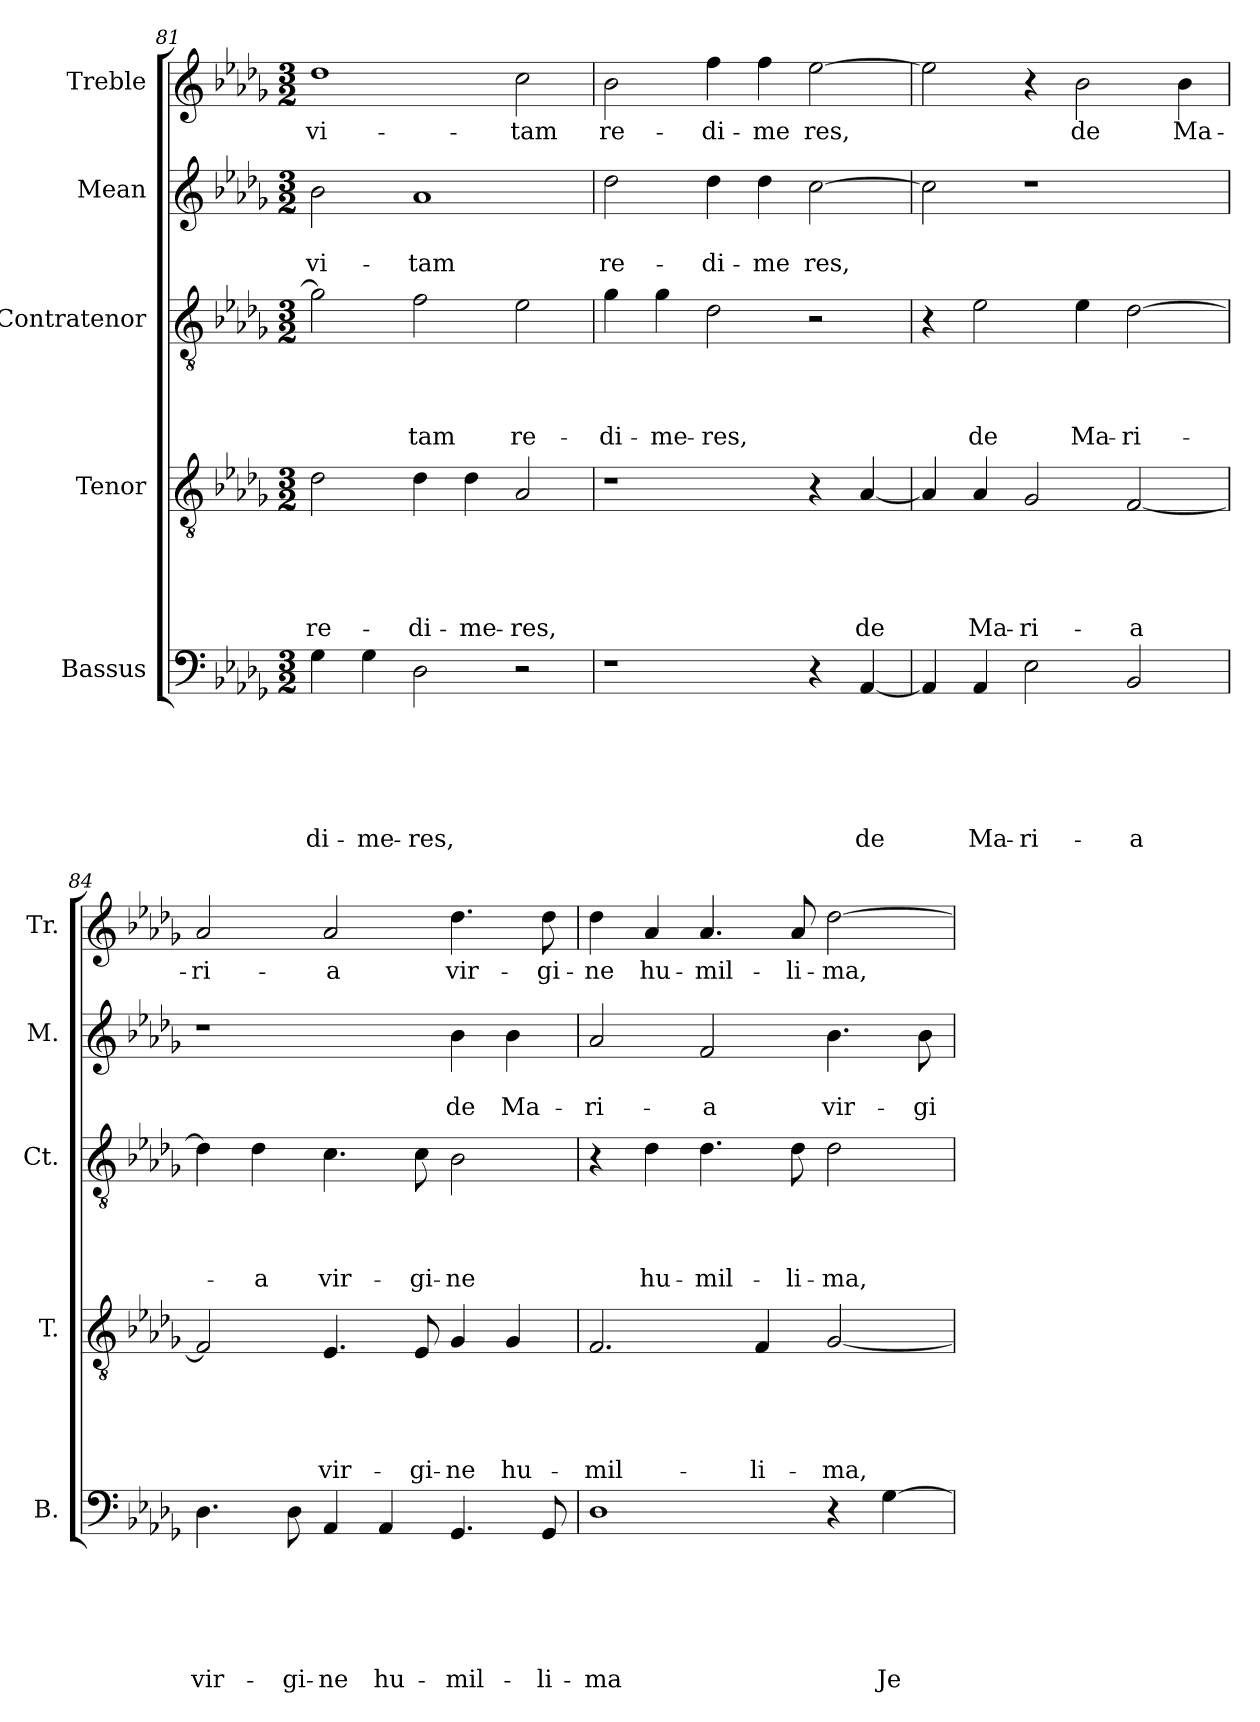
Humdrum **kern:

**kern	**text	**text	**text	**text	**text	**text	**kern	**text	**text	**text	**text	**text	**kern	**text	**text	**text	**text	**kern	**text	**text	**kern	**text
*part5	*part5	*part5	*part5	*part5	*part5	*part5	*part4	*part4	*part4	*part4	*part4	*part4	*part3	*part3	*part3	*part3	*part3	*part2	*part2	*part2	*part1	*part1
*staff5	*staff5	*staff5	*staff5	*staff5	*staff5	*staff5	*staff4	*staff4	*staff4	*staff4	*staff4	*staff4	*staff3	*staff3	*staff3	*staff3	*staff3	*staff2	*staff2	*staff2	*staff1	*staff1
*I"Bassus	*	*	*	*	*	*	*I"Tenor	*	*	*	*	*	*I"Contratenor	*	*	*	*	*I"Mean	*	*	*I"Treble	*
*I'B.	*	*	*	*	*	*	*I'T.	*	*	*	*	*	*I'Ct.	*	*	*	*	*I'M.	*	*	*I'Tr.	*
*clefF4	*	*	*	*	*	*	*clefGv2	*	*	*	*	*	*clefGv2	*	*	*	*	*clefG2	*	*	*clefG2	*
*k[b-e-a-d-g-]	*	*	*	*	*	*	*k[b-e-a-d-g-]	*	*	*	*	*	*k[b-e-a-d-g-]	*	*	*	*	*k[b-e-a-d-g-]	*	*	*k[b-e-a-d-g-]	*
*D-:	*	*	*	*	*	*	*D-:	*	*	*	*	*	*D-:	*	*	*	*	*D-:	*	*	*D-:	*
*M3/2	*	*	*	*	*	*	*M3/2	*	*	*	*	*	*M3/2	*	*	*	*	*M3/2	*	*	*M3/2	*
=81	=81	=81	=81	=81	=81	=81	=81	=81	=81	=81	=81	=81	=81	=81	=81	=81	=81	=81	=81	=81	=81	=81
!	!	!	!	!	!	!LO:LY:b	!	!	!	!	!	!LO:LY:b	!	!	!	!	!	!	!	!LO:LY:b	!	!LO:LY:b
4G-\	.	.	.	.	.	-di-	2d-\	.	.	.	.	re-	2g-\]	.	.	.	.	2b-\	.	vi-	1dd-	vi-
!	!	!	!	!	!	!LO:LY:b	!	!	!	!	!	!	!	!	!	!	!	!	!	!	!	!
4G-\	.	.	.	.	.	-me-	.	.	.	.	.	.	.	.	.	.	.	.	.	.	.	.
!	!	!	!	!	!	!LO:LY:b:rj	!	!	!	!	!	!LO:LY:b	!	!	!	!	!LO:LY:b	!	!	!LO:LY:b	!	!
2D-\	.	.	.	.	.	-res,	4d-\	.	.	.	.	-di-	2f\	.	.	.	-tam	1a-	.	-tam	.	.
!	!	!	!	!	!	!	!	!	!	!	!	!LO:LY:b	!	!	!	!	!	!	!	!	!	!
.	.	.	.	.	.	.	4d-\	.	.	.	.	-me-	.	.	.	.	.	.	.	.	.	.
!	!	!	!	!	!	!	!	!	!	!	!	!LO:LY:b:rj	!	!	!	!	!LO:LY:b	!	!	!	!	!LO:LY:b
2r	.	.	.	.	.	.	2A-/	.	.	.	.	-res,	2e-\	.	.	.	re-	.	.	.	2cc\	-tam
=82	=82	=82	=82	=82	=82	=82	=82	=82	=82	=82	=82	=82	=82	=82	=82	=82	=82	=82	=82	=82	=82	=82
!	!	!	!	!	!	!	!	!	!	!	!	!	!	!	!	!	!LO:LY:b	!	!	!LO:LY:b	!	!LO:LY:b
1r	.	.	.	.	.	.	1r	.	.	.	.	.	4g-\	.	.	.	-di-	2dd-\	.	re-	2b-\	re-
!	!	!	!	!	!	!	!	!	!	!	!	!	!	!	!	!	!LO:LY:b	!	!	!	!	!
.	.	.	.	.	.	.	.	.	.	.	.	.	4g-\	.	.	.	-me-	.	.	.	.	.
!	!	!	!	!	!	!	!	!	!	!	!	!	!	!	!	!	!LO:LY:b:rj	!	!	!LO:LY:b	!	!LO:LY:b
.	.	.	.	.	.	.	.	.	.	.	.	.	2d-\	.	.	.	-res,	4dd-\	.	-di-	4ff\	-di-
!	!	!	!	!	!	!	!	!	!	!	!	!	!	!	!	!	!	!	!	!LO:LY:b	!	!LO:LY:b
.	.	.	.	.	.	.	.	.	.	.	.	.	.	.	.	.	.	4dd-\	.	-me	4ff\	-me
!	!	!	!	!	!	!	!	!	!	!	!	!	!	!	!	!	!	!	!	!LO:LY:b	!	!LO:LY:b
4r	.	.	.	.	.	.	4r	.	.	.	.	.	2r	.	.	.	.	[<2cc\	.	res,	[<2ee-\	res,
!	!	!	!	!	!	!LO:LY:b	!	!	!	!	!	!LO:LY:b	!	!	!	!	!	!	!	!	!	!
[<4AA-/	.	.	.	.	.	de	[<4A-/	.	.	.	.	de	.	.	.	.	.	.	.	.	.	.
!!LO:LB:g=z
=83	=83	=83	=83	=83	=83	=83	=83	=83	=83	=83	=83	=83	=83	=83	=83	=83	=83	=83	=83	=83	=83	=83
4AA-/]	.	.	.	.	.	.	4A-/]	.	.	.	.	.	4r	.	.	.	.	2cc\]	.	.	2ee-\]	.
!	!	!	!	!	!	!LO:LY:b	!	!	!	!	!	!LO:LY:b	!	!	!	!	!LO:LY:b	!	!	!	!	!
4AA-/	.	.	.	.	.	Ma-	4A-/	.	.	.	.	Ma-	2e-\	.	.	.	de	.	.	.	.	.
!	!	!	!	!	!	!LO:LY:b:rj	!	!	!	!	!	!LO:LY:b:rj	!	!	!	!	!	!	!	!	!	!
2E-\	.	.	.	.	.	-ri-	2G-/	.	.	.	.	-ri-	.	.	.	.	.	1r	.	.	4r	.
!	!	!	!	!	!	!	!	!	!	!	!	!	!	!	!	!	!LO:LY:b	!	!	!	!	!LO:LY:b
.	.	.	.	.	.	.	.	.	.	.	.	.	4e-\	.	.	.	Ma-	.	.	.	2b-\	de
!	!	!	!	!	!	!LO:LY:b	!	!	!	!	!	!LO:LY:b	!	!	!	!	!LO:LY:b:rj	!	!	!	!	!
2BB-/	.	.	.	.	.	-a	[<2F/	.	.	.	.	-a	[>2d-\	.	.	.	-ri-	.	.	.	.	.
!	!	!	!	!	!	!	!	!	!	!	!	!	!	!	!	!	!	!	!	!	!	!LO:LY:b
.	.	.	.	.	.	.	.	.	.	.	.	.	.	.	.	.	.	.	.	.	4b-\	Ma-
=84	=84	=84	=84	=84	=84	=84	=84	=84	=84	=84	=84	=84	=84	=84	=84	=84	=84	=84	=84	=84	=84	=84
!	!	!	!	!	!	!LO:LY:b	!	!	!	!	!	!	!	!	!	!	!	!	!	!	!	!LO:LY:b
4.D-\	.	.	.	.	.	vir-	2F/]	.	.	.	.	.	4d-\]	.	.	.	.	1r	.	.	2a-/	-ri-
!	!	!	!	!	!	!	!	!	!	!	!	!	!	!	!	!	!LO:LY:b	!	!	!	!	!
.	.	.	.	.	.	.	.	.	.	.	.	.	4d-\	.	.	.	-a	.	.	.	.	.
!	!	!	!	!	!	!LO:LY:b	!	!	!	!	!	!	!	!	!	!	!	!	!	!	!	!
8D-\	.	.	.	.	.	-gi-	.	.	.	.	.	.	.	.	.	.	.	.	.	.	.	.
!	!	!	!	!	!	!LO:LY:b:rj	!	!	!	!	!	!LO:LY:b	!	!	!	!	!LO:LY:b	!	!	!	!	!LO:LY:b
4AA-/	.	.	.	.	.	-ne	4.E-/	.	.	.	.	vir-	4.c\	.	.	.	vir-	.	.	.	2a-/	-a
!	!	!	!	!	!	!LO:LY:b	!	!	!	!	!	!	!	!	!	!	!	!	!	!	!	!
4AA-/	.	.	.	.	.	hu-	.	.	.	.	.	.	.	.	.	.	.	.	.	.	.	.
!	!	!	!	!	!	!	!	!	!	!	!	!LO:LY:b	!	!	!	!	!LO:LY:b	!	!	!	!	!
.	.	.	.	.	.	.	8E-/	.	.	.	.	-gi-	8c\	.	.	.	-gi-	.	.	.	.	.
!	!	!	!	!	!	!LO:LY:b	!	!	!	!	!	!LO:LY:b:rj	!	!	!	!	!LO:LY:b:rj	!	!	!LO:LY:b	!	!LO:LY:b
4.GG-/	.	.	.	.	.	-mil-	4G-/	.	.	.	.	-ne	2B-\	.	.	.	-ne	4b-\	.	de	4.dd-\	vir-
!	!	!	!	!	!	!	!	!	!	!	!	!LO:LY:b	!	!	!	!	!	!	!	!LO:LY:b	!	!
.	.	.	.	.	.	.	4G-/	.	.	.	.	hu-	.	.	.	.	.	4b-\	.	Ma-	.	.
!	!	!	!	!	!	!LO:LY:b	!	!	!	!	!	!	!	!	!	!	!	!	!	!	!	!LO:LY:b
8GG-/	.	.	.	.	.	-li-	.	.	.	.	.	.	.	.	.	.	.	.	.	.	8dd-\	-gi-
=85	=85	=85	=85	=85	=85	=85	=85	=85	=85	=85	=85	=85	=85	=85	=85	=85	=85	=85	=85	=85	=85	=85
!	!	!	!	!	!	!LO:LY:b	!	!	!	!	!	!LO:LY:b	!	!	!	!	!	!	!	!LO:LY:b	!	!LO:LY:b
1D-	.	.	.	.	.	-ma	2.F/	.	.	.	.	-mil-	4r	.	.	.	.	2a-/	.	-ri-	4dd-\	-ne
!	!	!	!	!	!	!	!	!	!	!	!	!	!	!	!	!	!LO:LY:b	!	!	!	!	!LO:LY:b
.	.	.	.	.	.	.	.	.	.	.	.	.	4d-\	.	.	.	hu-	.	.	.	4a-/	hu-
!	!	!	!	!	!	!	!	!	!	!	!	!	!	!	!	!	!LO:LY:b:rj	!	!	!LO:LY:b	!	!LO:LY:b:rj
.	.	.	.	.	.	.	.	.	.	.	.	.	4.d-\	.	.	.	-mil-	2f/	.	-a	4.a-/	-mil-
!	!	!	!	!	!	!	!	!	!	!	!	!LO:LY:b	!	!	!	!	!	!	!	!	!	!
.	.	.	.	.	.	.	4F/	.	.	.	.	-li-	.	.	.	.	.	.	.	.	.	.
!	!	!	!	!	!	!	!	!	!	!	!	!	!	!	!	!	!LO:LY:b	!	!	!	!	!LO:LY:b
.	.	.	.	.	.	.	.	.	.	.	.	.	8d-\	.	.	.	-li-	.	.	.	8a-/	-li-
!	!	!	!	!	!	!	!	!	!	!	!	!LO:LY:b	!	!	!	!	!LO:LY:b	!	!	!LO:LY:b	!	!LO:LY:b
4r	.	.	.	.	.	.	[<2G-/	.	.	.	.	-ma,	2d-\	.	.	.	-ma,	4.b-\	.	vir-	[>2dd-\	-ma,
!	!	!	!	!	!	!LO:LY:b	!	!	!	!	!	!	!	!	!	!	!	!	!	!	!	!
[>4G-\	.	.	.	.	.	Je-	.	.	.	.	.	.	.	.	.	.	.	.	.	.	.	.
!	!	!	!	!	!	!	!	!	!	!	!	!	!	!	!	!	!	!	!	!LO:LY:b	!	!
.	.	.	.	.	.	.	.	.	.	.	.	.	.	.	.	.	.	8b-\	.	-gi-	.	.
=	=	=	=	=	=	=	=	=	=	=	=	=	=	=	=	=	=	=	=	=	=	=
*-	*-	*-	*-	*-	*-	*-	*-	*-	*-	*-	*-	*-	*-	*-	*-	*-	*-	*-	*-	*-	*-	*-
